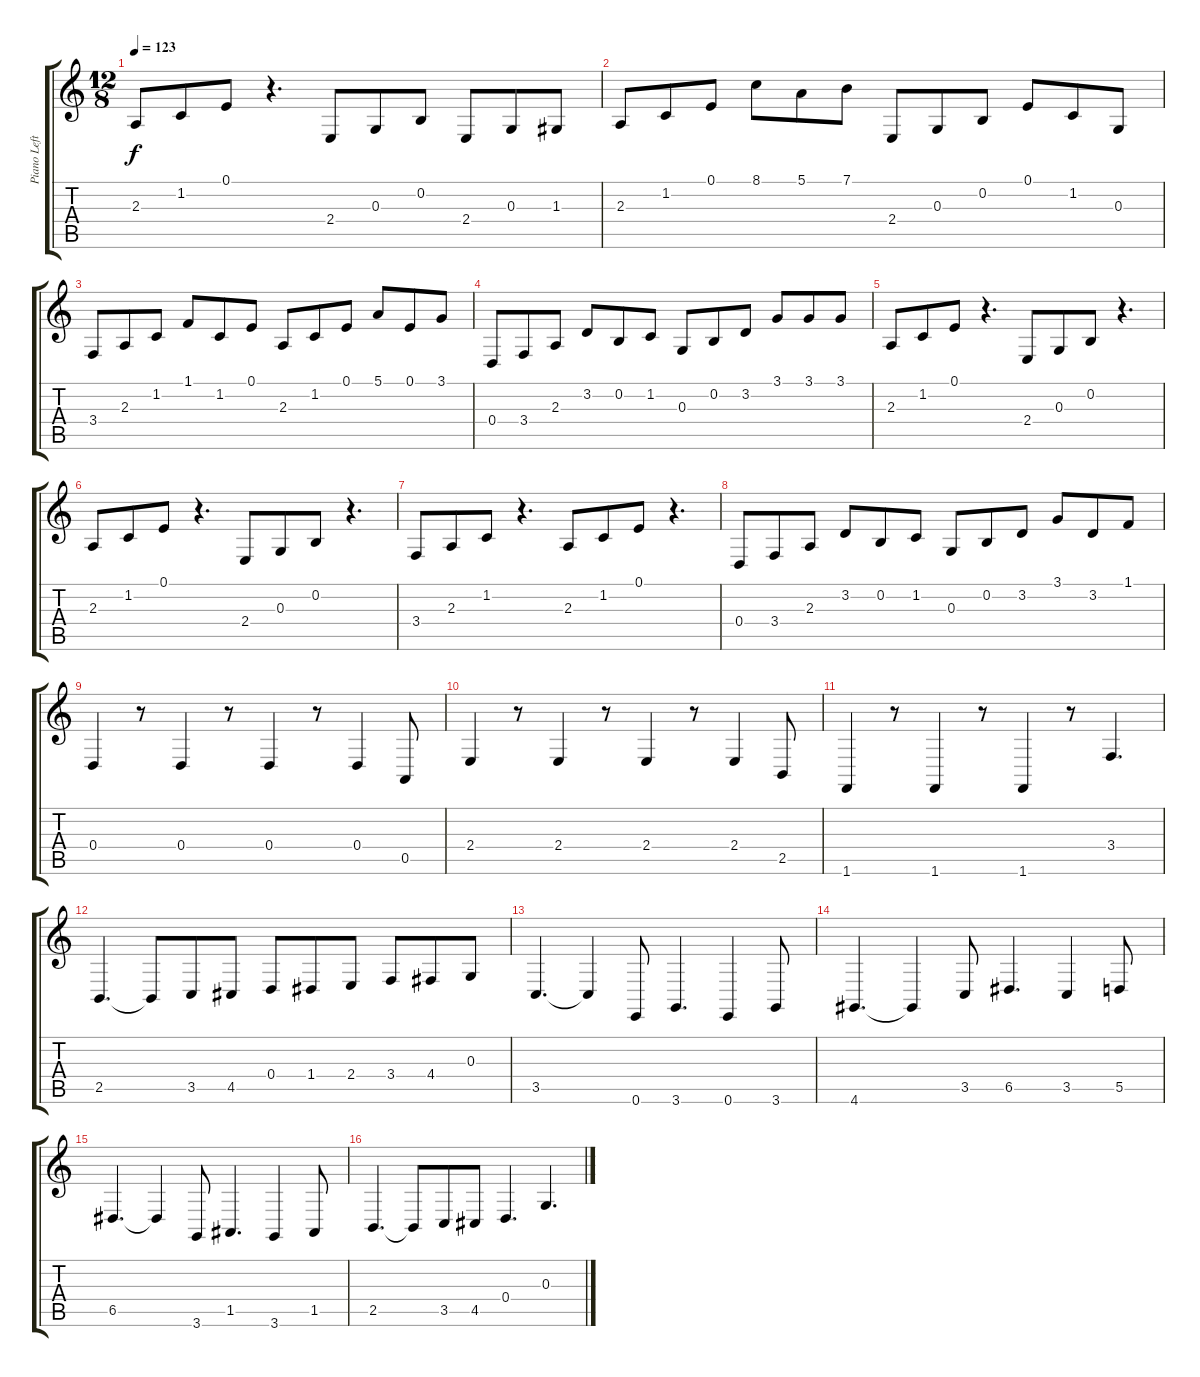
\track ("Piano Left" "Piano Left") {instrument acousticgrandpiano}
\staff {score tabs}
\tuning (E4 B3 G3 D3 A2 E2) {hide}
\ts (12 8)
\tempo 123
\clef g2
\ks c
2.3.8{dy f} 1.2.8 0.1.8 r.4{d} 2.4.8 0.3.8 0.2.8 2.4.8 0.3.8 1.3.8 |
2.3.8 1.2.8 0.1.8 8.1.8 5.1.8 7.1.8 2.4.8 0.3.8 0.2.8 0.1.8 1.2.8 0.3.8 |
3.4.8 2.3.8 1.2.8 1.1.8 1.2.8 0.1.8 2.3.8 1.2.8 0.1.8 5.1.8 0.1.8 3.1.8 |
0.4.8 3.4.8 2.3.8 3.2.8 0.2.8 1.2.8 0.3.8 0.2.8 3.2.8 3.1.8 3.1.8 3.1.8 |
2.3.8 1.2.8 0.1.8 r.4{d} 2.4.8 0.3.8 0.2.8 r.4{d} |
2.3.8 1.2.8 0.1.8 r.4{d} 2.4.8 0.3.8 0.2.8 r.4{d} |
3.4.8 2.3.8 1.2.8 r.4{d} 2.3.8 1.2.8 0.1.8 r.4{d} |
0.4.8 3.4.8 2.3.8 3.2.8 0.2.8 1.2.8 0.3.8 0.2.8 3.2.8 3.1.8 3.2.8 1.1.8 |
0.4.4 r.8 0.4.4 r.8 0.4.4 r.8 0.4.4 0.5.8 |
2.4.4 r.8 2.4.4 r.8 2.4.4 r.8 2.4.4 2.5.8 |
1.6.4 r.8 1.6.4 r.8 1.6.4 r.8 3.4.4{d} |
2.5.4{d} 2.5{t}.8 3.5.8 4.5.8 0.4.8 1.4.8 2.4.8 3.4.8 4.4.8 0.3.8 |
3.5.4{d} 3.5{t}.4 0.6.8 3.6.4{d} 0.6.4 3.6.8 |
4.6.4{d} 4.6{t}.4 3.5.8 6.5.4{d} 3.5.4 5.5.8 |
6.5.4{d} 6.5{t}.4 3.6.8 1.5.4{d} 3.6.4 1.5.8 |
2.5.4{d} 2.5{t}.8 3.5.8 4.5.8 0.4.4{d} 0.3.4{d}
